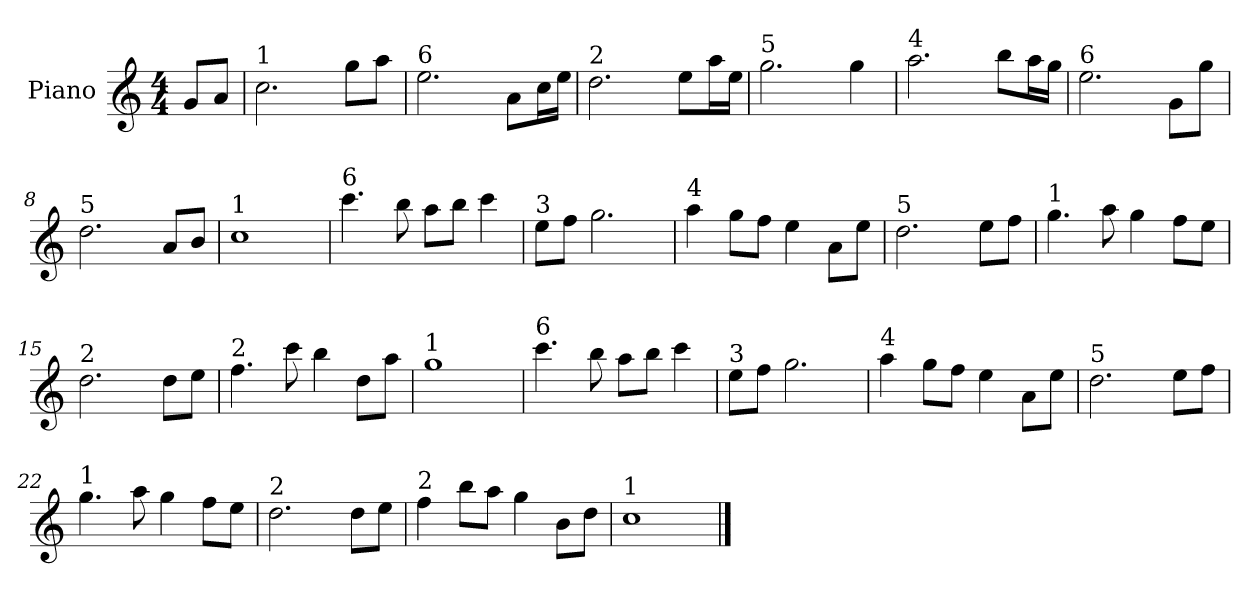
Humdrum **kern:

**kern
*part1
*staff1
*I"Piano
*I'Pno.
*clefG2
*k[]
*M4/4
*MM80
=1
8g/L
8a/J
=2
!LO:TX:a:t=1
2.cc\
8gg\L
8aa\J
=3
!LO:TX:a:t=6
2.ee\
8a\L
16cc\L
16ee\JJ
=4
!LO:TX:a:t=2
2.dd\
8ee\L
16aa\L
16ee\JJ
=5
!LO:TX:a:t=5
2.gg\
4gg\
!!LO:LB:g=z
=6
!LO:TX:a:t=4
2.aa\
8bb\L
16aa\L
16gg\JJ
=7
!LO:TX:a:t=6
2.ee\
8g\L
8gg\J
=8
!LO:TX:a:t=5
2.dd\
8a/L
8b/J
=9
!LO:TX:a:t=1
1cc
!!LO:LB:g=z
=10
!LO:TX:a:t=6
4.ccc\
8bb\
8aa\L
8bb\J
4ccc\
=11
!LO:TX:a:t=3
8ee\L
8ff\J
2.gg\
=12
!LO:TX:a:t=4
4aa\
8gg\L
8ff\J
4ee\
8a\L
8ee\J
=13
!LO:TX:a:t=5
2.dd\
8ee\L
8ff\J
!!LO:LB:g=z
=14
!LO:TX:a:t=1
4.gg\
8aa\
4gg\
8ff\L
8ee\J
=15
!LO:TX:a:t=2
2.dd\
8dd\L
8ee\J
=16
!LO:TX:a:t=2
4.ff\
8ccc\
4bb\
8dd\L
8aa\J
=17
!LO:TX:a:t=1
1gg
!!LO:LB:g=z
=18
!LO:TX:a:t=6
4.ccc\
8bb\
8aa\L
8bb\J
4ccc\
=19
!LO:TX:a:t=3
8ee\L
8ff\J
2.gg\
=20
!LO:TX:a:t=4
4aa\
8gg\L
8ff\J
4ee\
8a\L
8ee\J
=21
!LO:TX:a:t=5
2.dd\
8ee\L
8ff\J
!!LO:LB:g=z
=22
!LO:TX:a:t=1
4.gg\
8aa\
4gg\
8ff\L
8ee\J
=23
!LO:TX:a:t=2
2.dd\
8dd\L
8ee\J
=24
!LO:TX:a:t=2
4ff\
8bb\L
8aa\J
4gg\
8b\L
8dd\J
=25
!LO:TX:a:t=1
1cc
==
*-
